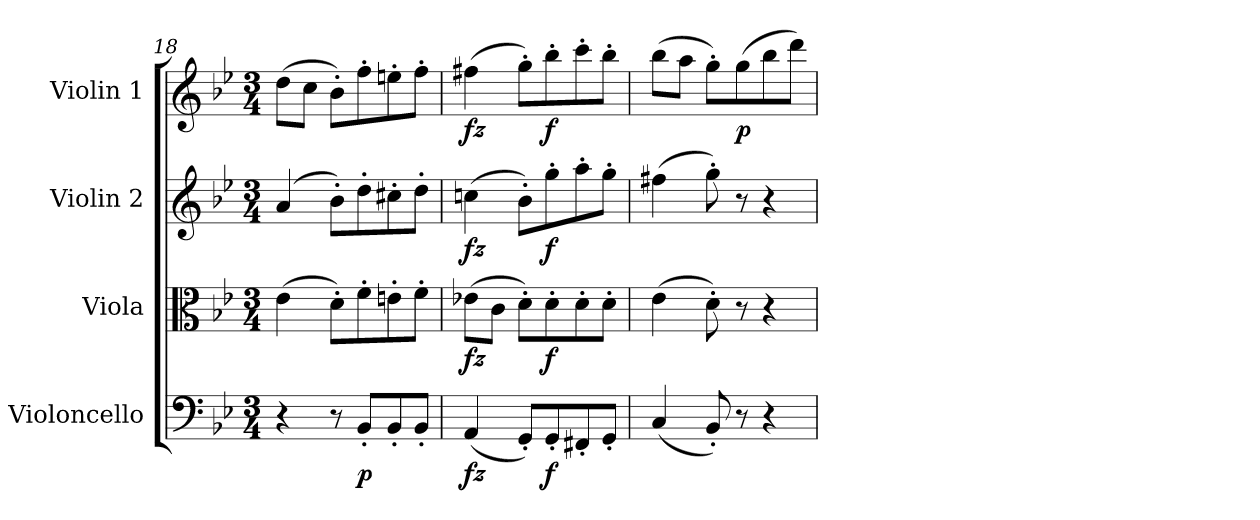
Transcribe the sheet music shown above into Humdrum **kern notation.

**kern	**dynam	**kern	**dynam	**kern	**dynam	**kern	**dynam
*part4	*part4	*part3	*part3	*part2	*part2	*part1	*part1
*staff4	*staff4	*staff3	*staff3	*staff2	*staff2	*staff1	*staff1
*I"Violoncello	*	*I"Viola	*	*I"Violin 2	*	*I"Violin 1	*
*I'Vc	*	*I'Vla	*	*I'Vln	*	*I'Vln	*
!!LO:LB:g=z
*clefF4	*	*clefC3	*	*clefG2	*	*clefG2	*
*k[b-e-]	*	*k[b-e-]	*	*k[b-e-]	*	*k[b-e-]	*
*M3/4	*	*M3/4	*	*M3/4	*	*M3/4	*
=18	=18	=18	=18	=18	=18	=18	=18
4r	.	(4e-\	.	(4a/	.	(8dd\L	.
.	.	.	.	.	.	8cc\J	.
8r	.	8d'\L)	.	8b-'\L)	.	8b-'\L)	.
!	!LO:DY:b	!	!	!	!	!	!
8BB-'/L	p	8f'\	.	8dd'\	.	8ff'\	.
8BB-'/	.	8en'\	.	8cc#X'\	.	8een'\	.
8BB-'/J	.	8f'\J	.	8dd'\J	.	8ff'\J	.
=19	=19	=19	=19	=19	=19	=19	=19
!	!LO:DY:b	!	!LO:DY:b	!	!LO:DY:b	!	!LO:DY:b
(4AA/	fz	(8e-X\L	fz	(4ccn\	fz	(4ff#X\	fz
.	.	8c\J	.	.	.	.	.
8GG'/L)	.	8d'\L)	.	8b-'\L)	.	8gg'\L)	.
!	!LO:DY:b	!	!LO:DY:b	!	!LO:DY:b	!	!LO:DY:b
8GG'/	f	8d'\	f	8gg'\	f	8bb-'\	f
8FF#X'/	.	8d'\	.	8aa'\	.	8ccc'\	.
8GG'/J	.	8d'\J	.	8gg'\J	.	8bb-'\J	.
=20	=20	=20	=20	=20	=20	=20	=20
(4C/	.	(4e-\	.	(4ff#X\	.	(8bb-\L	.
.	.	.	.	.	.	8aa\J	.
8BB-'/)	.	8d'\)	.	8gg'\)	.	8gg'\L)	.
!	!	!	!	!	!	!	!LO:DY:b
8r	.	8r	.	8r	.	(8gg\	p
4r	.	4r	.	4r	.	8bb-\	.
.	.	.	.	.	.	8ddd\J)	.
=	=	=	=	=	=	=	=
*-	*-	*-	*-	*-	*-	*-	*-
